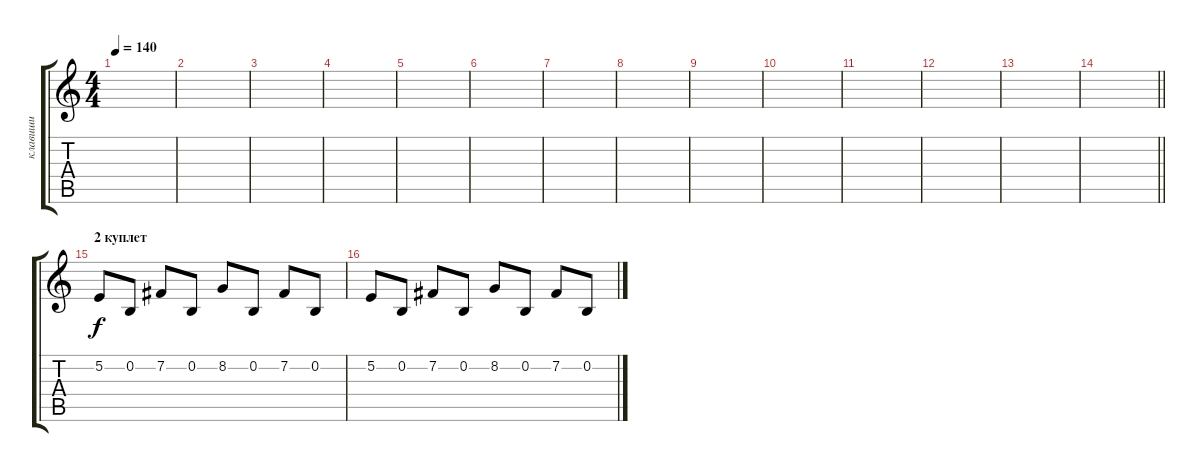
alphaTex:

\track ("клавиши" "клавиши") {instrument lead3calliope}
\staff {score tabs}
\tuning (E4 B3 G3 D3 A2 E2) {hide}
\ts (4 4)
\tempo 140
\clef g2
\ks c
|
|
|
|
|
|
|
|
|
|
|
|
|
\barLineRight lightlight
|
\section ("" "2 куплет")
5.2.8 0.2.8 7.2.8 0.2.8 8.2.8 0.2.8 7.2.8 0.2.8 |
5.2.8 0.2.8 7.2.8 0.2.8 8.2.8 0.2.8 7.2.8 0.2.8
